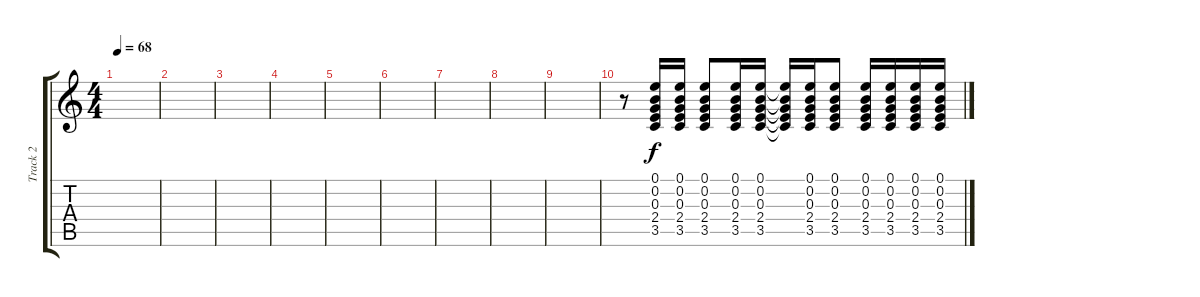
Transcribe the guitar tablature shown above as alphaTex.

\track ("Track 2" "Track 2") {instrument electricguitarclean}
\staff {score tabs}
\tuning (E4 B3 G3 D3 A2 E2) {hide}
\ts (4 4)
\tempo 68
\clef g2
\ks c
|
|
|
|
|
|
|
|
|
r.8 (0.1 0.2 0.3 2.4 3.5).16 (0.1 0.2 0.3 2.4 3.5).16 (0.1 0.2 0.3 2.4 3.5).8 (0.1 0.2 0.3 2.4 3.5).16 (0.1 0.2 0.3 2.4 3.5).16 (0.1{t} 0.2{t} 0.3{t} 2.4{t} 3.5{t}).16 (0.1 0.2 0.3 2.4 3.5).16 (0.1 0.2 0.3 2.4 3.5).8 (0.1 0.2 0.3 2.4 3.5).16 (0.1 0.2 0.3 2.4 3.5).16 (0.1 0.2 0.3 2.4 3.5).16 (0.1 0.2 0.3 2.4 3.5).16
